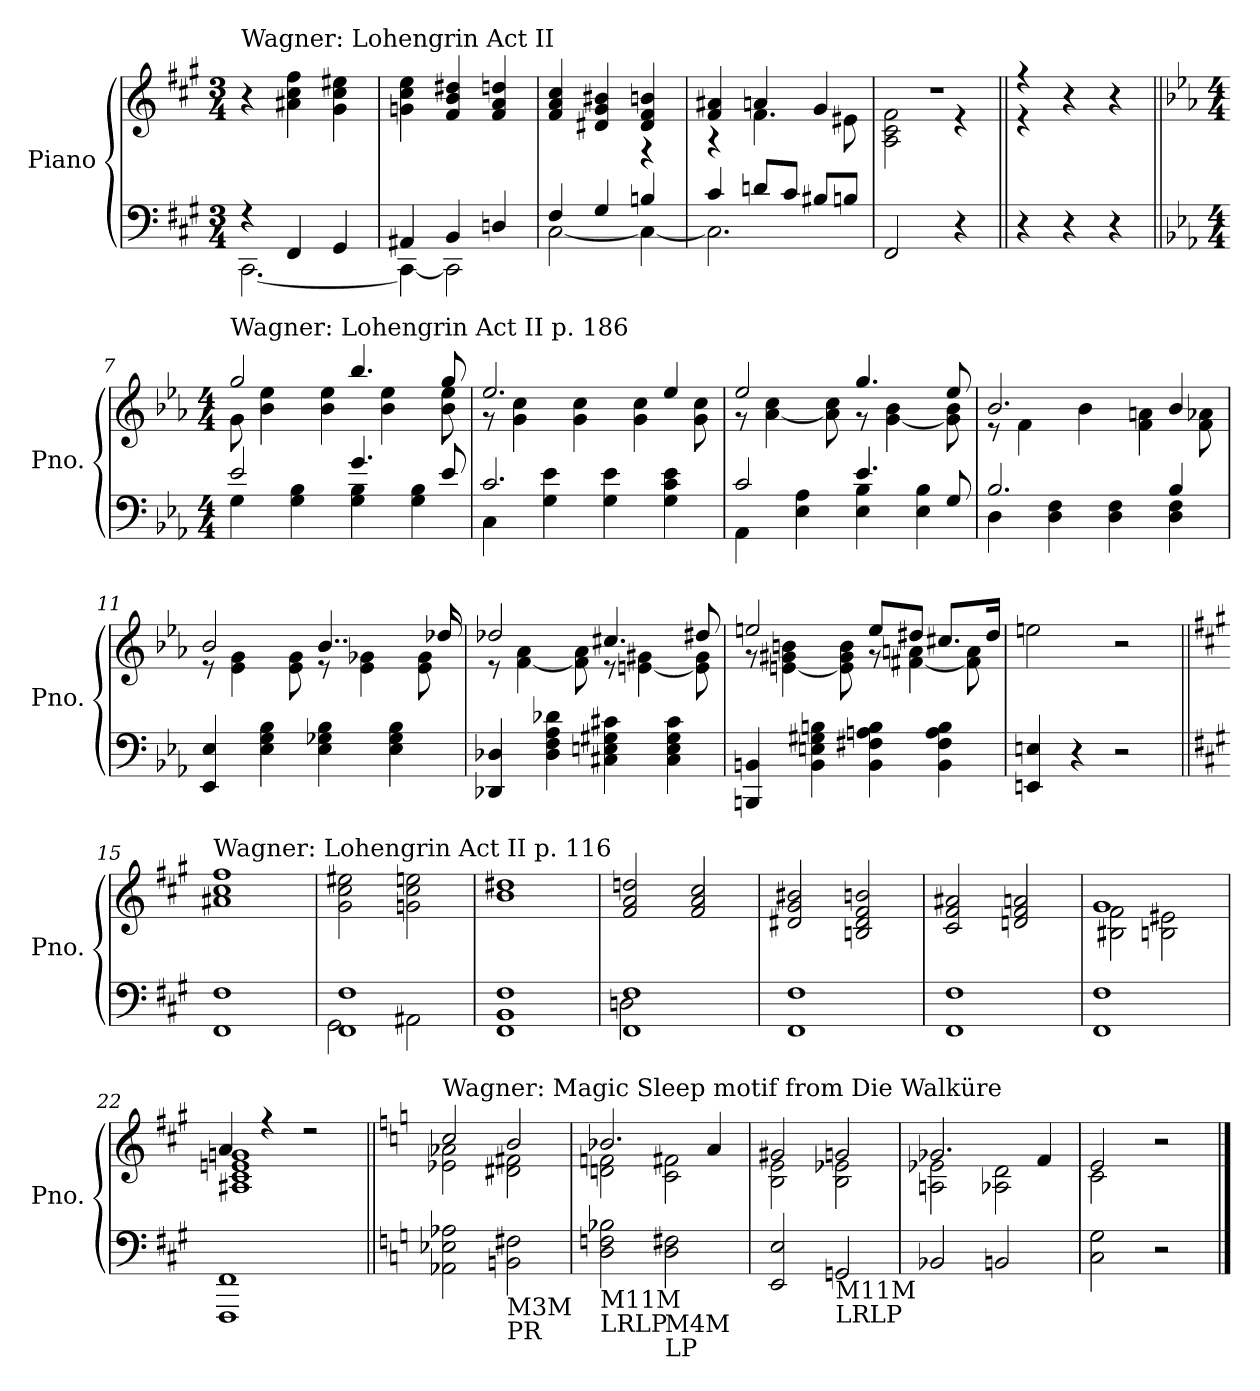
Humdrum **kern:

**kern	**kern
*part1	*part1
*staff2	*staff1
*I"Piano	*
*I'Pno.	*
*clefF4	*clefG2
*k[f#c#g#]	*k[f#c#g#]
*M3/4	*M3/4
=1	=1
*^	*
!	!	!LO:TX:a:t=Wagner&colon; Lohengrin Act II
4r	[2.CC#\	4r
4FF#/	.	4a#X\ 4cc#\ 4ff#\
4GG#/	.	4g#\ 4cc#\ 4ee#X\
=2	=2	=2
4AA#X/	4CC#\_	4gn\ 4cc#\ 4ee\
4BB/	2CC#\]	4f#/ 4b/ 4dd#X/
4Dn/	.	4f#/ 4a/ 4ddn/
=3	=3	=3
*	*	*^
4F#/	[2C#\	4f#/ 4a/ 4cc#/	2ryy
4G#/	.	4d#X/ 4g#/ 4b#X/	.
4Bn/	4C#\_	4d#/ 4f#/ 4bn/	4r
=4	=4	=4	=4
4c#/	2.C#\]	4f#/ 4a#X/	4r
8dn/L	.	4an/	4.f#\
8c#/J	.	.	.
8B#X/L	.	4g#/	.
8Bn/J	.	.	8e#X\
*v	*v	*	*
=5	=5	=5
2FF#/	2.r	2A\ 2c#\ 2f#\
4r	.	4r
=6||	=6||	=6||
4r	4r	4r
4r	4r	2ryy
4r	4r	.
!!LO:LB:g=z	!!
=7||	=7||	=7||
*k[b-e-a-]	*k[b-e-a-]	*
*M4/4	*M4/4	*
*^	*	*
!	!	!LO:TX:a:t=Wagner&colon; Lohengrin Act II p. 186	!
2e-/	4G\	2gg/	8g\
.	.	.	4b-\ 4ee-\
.	4G\ 4B-\	.	.
.	.	.	4b-\ 4ee-\
4.g/	4G\ 4B-\	4.bb-/	.
.	.	.	4b-\ 4ee-\
.	4G\ 4B-\	.	.
8e-/	.	8gg/	8b-\ 8ee-\
=8	=8	=8	=8
2.c/	4C\	2.ee-/	8r
.	.	.	4g\ 4cc\
.	4G\ 4e-\	.	.
.	.	.	4g\ 4cc\
.	4G\ 4e-\	.	.
.	.	.	4g\ 4cc\
4ryy	4G\ 4c\ 4e-\	4ee-/	.
.	.	.	8g\ 8cc\
=9	=9	=9	=9
2c/	4AA-\	2ee-/	8r
.	.	.	[4a-\ 4cc\
.	4E-\ 4A-\	.	.
.	.	.	8a-\] 8cc\
4.e-/	4E-\ 4B-\	4.gg/	8r
.	.	.	[4g\ 4b-\
.	4E-\ 4B-\	.	.
8G/	.	8ee-/	8g\] 8b-\
=10	=10	=10	=10
2.B-/	4D\	2.b-/	8r
.	.	.	4f\
.	4D\ 4F\	.	.
.	.	.	4b-\
.	4D\ 4F\	.	.
.	.	.	4f\ 4an\
4B-/	4D\ 4F\	4b-/	.
.	.	.	8f\ 8a-X\
*v	*v	*	*
!!LO:LB:g=z	!!
=11	=11	=11
4EE-/ 4E-/	2b-/	8r
.	.	4e-\ 4g\
4E-\ 4G\ 4B-\	.	.
.	.	8e-\ 8g\
4E-\ 4G-X\ 4B-\	4..b-/	8r
.	.	4e-\ 4g-X\
4E-\ 4G-\ 4B-\	.	.
.	.	8e-\ 8g-\
.	16dd-X/	.
=12	=12	=12
4DD-X/ 4D-X/	2dd-X/	8r
.	.	[4f\ 4a-\
4D-\ 4F\ 4A-\ 4d-X\	.	.
.	.	8f\] 8a-\
4C#X\ 4En\ 4G#X\ 4c#X\	4.cc#X/	8r
.	.	[4en\ 4g#X\
4C#\ 4E\ 4G#\ 4c#\	.	.
.	8dd#X/	8e\] 8g#\
=13	=13	=13
4BBBn/ 4BBn/	2een/	8r
.	.	[4en\ 4g#X\ 4bn\
4BB\ 4En\ 4G#X\ 4Bn\	.	.
.	.	8e\] 8g#\ 8b\
4BB\ 4F#X\ 4An\ 4B\	8ee/L	8r
.	8dd#X/J	[4f#X\ 4an\
4BB\ 4F#\ 4A\ 4B\	8.cc#X/L	.
.	.	8f#\] 8a\
.	16dd#/Jk	.
*	*v	*v
=14	=14
4EEn/ 4En/	2een\
4r	.
2r	2r
!!LO:LB:g=z
=15||	=15||
*k[f#c#g#]	*k[f#c#g#]
!	!LO:TX:a:t=Wagner&colon; Lohengrin Act II p. 116
1FF# 1F#	1a#X 1cc# 1ff#
=16	=16
*^	*
1FF# 1F#	2GG#\	2g#\ 2cc#\ 2ee#X\
.	2AA#X\	2gn\ 2cc#\ 2een\
=17	=17	=17
1FF# 1F#	1BB	1b 1dd#X
=18	=18	=18
1FF# 1F#	2Dn\	2f#/ 2a/ 2ddn/
.	2ryy	2f#/ 2a/ 2cc#/
*v	*v	*
=19	=19
1FF# 1F#	2d#X/ 2g#/ 2b#X/
.	2Bn/ 2d#/ 2f#/ 2bn/
=20	=20
1FF# 1F#	2c#/ 2f#/ 2a#X/
.	2dn/ 2f#/ 2an/
=21	=21
*	*^
1FF# 1F#	1g#	2B#X\ 2f#\
.	.	2Bn\ 2e#X\
=22	=22	=22
*^	*	*
1FFF# 1FF#	1ryy	4a/	1A#X 1c# 1en 1gn
.	.	4r	.
.	.	2r	.
*v	*v	*	*
!!LO:LB:g=z	!!
=23||	=23||	=23||
*k[]	*k[]	*
!	!LO:TX:a:t=Wagner&colon; Magic Sleep motif from Die Walküre	!
2AA-X\ 2E-X\ 2A-X\	2cc/	2e-X\ 2a-X\
!LO:TX:b:t=M3M	!	!
!LO:TX:b:t=PR	!	!
2BBn\ 2F#X\	2b/	2d#X\ 2f#X\
=24	=24	=24
!LO:TX:b:t=M11M	!	!
!LO:TX:b:t=LRLP	!	!
2D\ 2Fn\ 2B-X\	2.b-X/	2dn\ 2fn\
!LO:TX:b:t=M4M	!	!
!LO:TX:b:t=LP	!	!
2D\ 2F#X\	.	2c\ 2f#X\
.	4a/	.
=25	=25	=25
2EE/ 2E/	2g#X/	2B\ 2e\
!LO:TX:b:t=M11M	!	!
!LO:TX:b:t=LRLP	!	!
2GGn/	2gn/	2B\ 2e-X\
=26	=26	=26
2BB-X/	2.g-X/	2An\ 2e-X\
2BBn/	.	2A-X\ 2d\
.	4f/	.
=27	=27	=27
2C\ 2G\	2e/	2c\
2r	2r	2ryy
*	*v	*v
==	==
*-	*-
